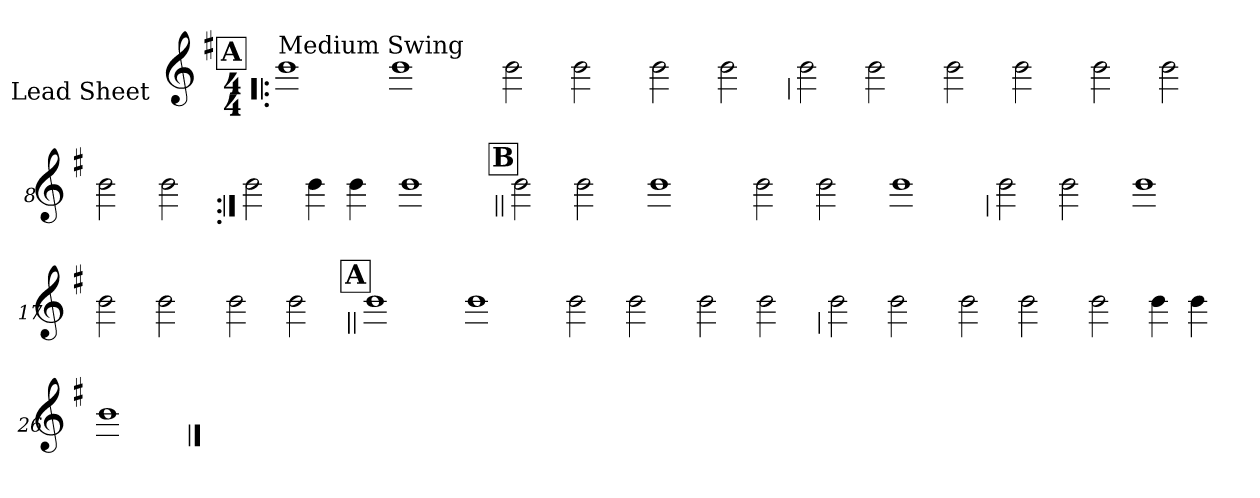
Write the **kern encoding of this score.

**kern
*part1
*staff1
*I"Lead Sheet
*stria0
*clefG2
*k[f#]
*G:
*M4/4
!!LO:REH:place=s1:a:t=A
=1!|:
!LO:TX:a:t=Medium Swing
1b
=2-
1b
=3-
2b
2b
=4-
2b
2b
!!LO:LB:g=z
=5
2b
2b
=6-
2b
2b
=7-
2b
2b
=8-
2b
2b
!!LO:LB:g=z
=9:|!
2b
4b
4b
=10-
1b
!!LO:LB:g=z
!!LO:REH:place=s1:a:t=B
=11||
2b
2b
=12-
1b
=13-
2b
2b
=14-
1b
!!LO:LB:g=z
=15
2b
2b
=16-
1b
=17-
2b
2b
=18-
2b
2b
!!LO:LB:g=z
!!LO:REH:place=s1:a:t=A
=19||
1b
=20-
1b
=21-
2b
2b
=22-
2b
2b
!!LO:LB:g=z
=23
2b
2b
=24-
2b
2b
=25-
2b
4b
4b
=26-
1b
==
*-
